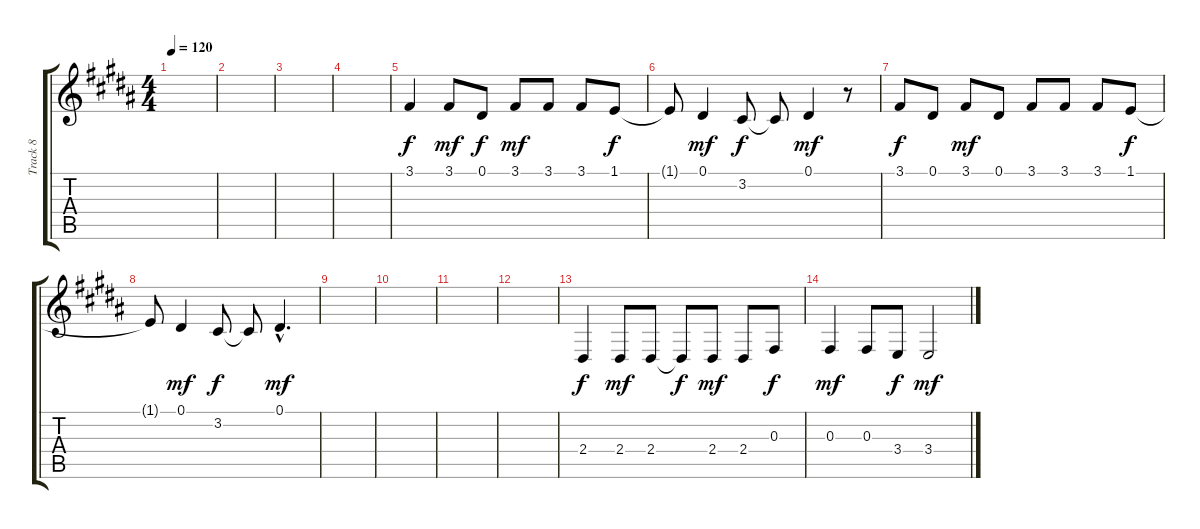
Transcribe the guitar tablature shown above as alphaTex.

\track ("Track 8" "Track 8") {instrument englishhorn}
\staff {score tabs}
\tuning (Eb4 Bb3 Gb3 Db3 Ab2 Eb2) {hide}
\ts (4 4)
\tempo 120
\clef g2
\ks b
|
|
|
|
3.1.4{dy f} 3.1.8{dy mf} 0.1.8{dy f} 3.1.8{dy mf} 3.1.8 3.1.8 1.1.8{dy f} |
1.1{t}.8 0.1.4{dy mf} 3.2.8{dy f} 3.2{t}.8 0.1.4{dy mf} r.8 |
3.1.8{dy f} 0.1.8 3.1.8{dy mf} 0.1.8 3.1.8 3.1.8 3.1.8 1.1.8{dy f} |
1.1{t}.8 0.1.4{dy mf} 3.2.8{dy f} 3.2{t}.8 0.1{hac}.4{d dy mf} |
|
|
|
|
2.4.4{dy f} 2.4.8{dy mf} 2.4.8 2.4{t}.8{dy f} 2.4.8{dy mf} 2.4.8 0.3.8{dy f} |
0.3.4{dy mf} 0.3.8 3.4.8{dy f} 3.4.2{dy mf}
